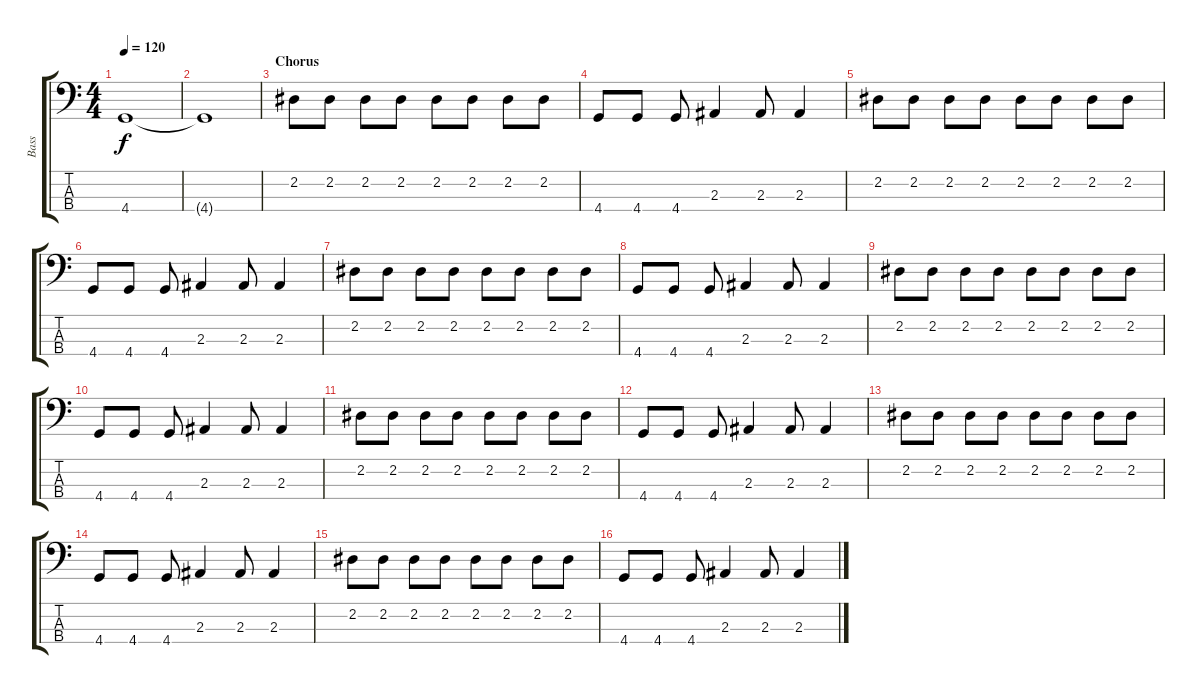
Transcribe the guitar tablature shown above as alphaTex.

\track ("Bass" "Bass") {instrument electricbassfinger}
\staff {score tabs}
\tuning (Gb2 Db2 Ab1 Eb1) {hide}
\ts (4 4)
\tempo 120
\clef f4
\ks c
4.4.1{dy f} |
4.4{t}.1 |
\section ("" "Chorus")
2.2.8 2.2.8 2.2.8 2.2.8 2.2.8 2.2.8 2.2.8 2.2.8 |
4.4.8 4.4.8 4.4.8 2.3.4 2.3.8 2.3.4 |
2.2.8 2.2.8 2.2.8 2.2.8 2.2.8 2.2.8 2.2.8 2.2.8 |
4.4.8 4.4.8 4.4.8 2.3.4 2.3.8 2.3.4 |
2.2.8 2.2.8 2.2.8 2.2.8 2.2.8 2.2.8 2.2.8 2.2.8 |
4.4.8 4.4.8 4.4.8 2.3.4 2.3.8 2.3.4 |
2.2.8 2.2.8 2.2.8 2.2.8 2.2.8 2.2.8 2.2.8 2.2.8 |
4.4.8 4.4.8 4.4.8 2.3.4 2.3.8 2.3.4 |
2.2.8 2.2.8 2.2.8 2.2.8 2.2.8 2.2.8 2.2.8 2.2.8 |
4.4.8 4.4.8 4.4.8 2.3.4 2.3.8 2.3.4 |
2.2.8 2.2.8 2.2.8 2.2.8 2.2.8 2.2.8 2.2.8 2.2.8 |
4.4.8 4.4.8 4.4.8 2.3.4 2.3.8 2.3.4 |
2.2.8 2.2.8 2.2.8 2.2.8 2.2.8 2.2.8 2.2.8 2.2.8 |
4.4.8 4.4.8 4.4.8 2.3.4 2.3.8 2.3.4
